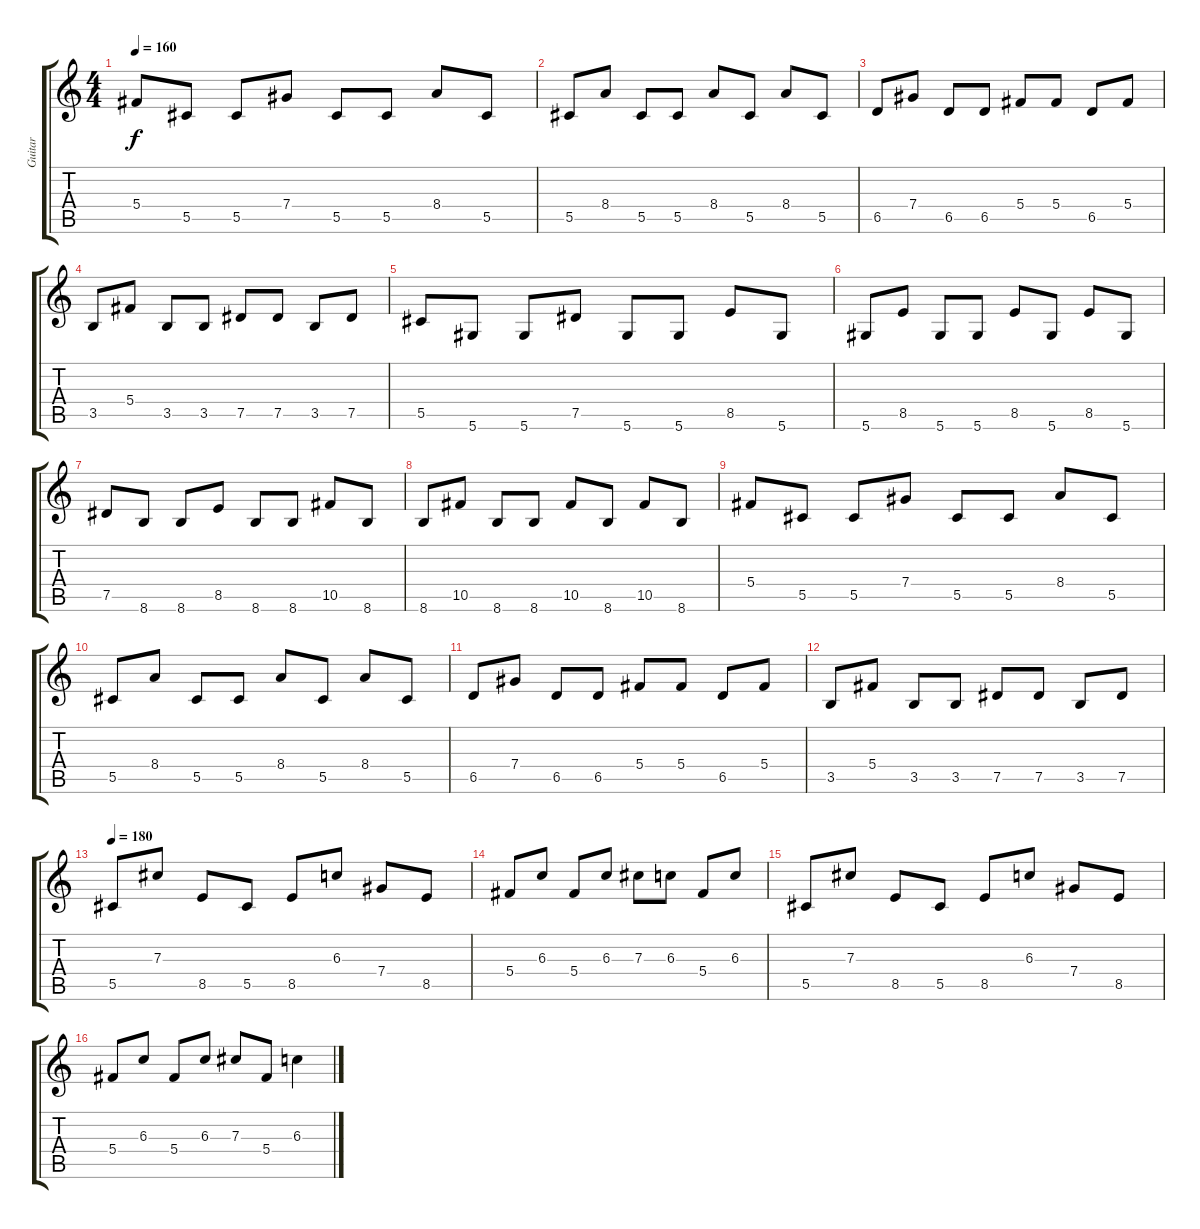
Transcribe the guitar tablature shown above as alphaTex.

\track ("Guitar" "Guitar") {instrument distortionguitar}
\staff {score tabs}
\tuning (Eb4 Bb3 Gb3 Db3 Ab2 Eb2) {hide}
\ts (4 4)
\tempo 160
\clef g2
\ks c
5.4.8{dy f} 5.5.8 5.5.8 7.4.8 5.5.8 5.5.8 8.4.8 5.5.8 |
5.5.8 8.4.8 5.5.8 5.5.8 8.4.8 5.5.8 8.4.8 5.5.8 |
6.5.8 7.4.8 6.5.8 6.5.8 5.4.8 5.4.8 6.5.8 5.4.8 |
3.5.8 5.4.8 3.5.8 3.5.8 7.5.8 7.5.8 3.5.8 7.5.8 |
5.5.8 5.6.8 5.6.8 7.5.8 5.6.8 5.6.8 8.5.8 5.6.8 |
5.6.8 8.5.8 5.6.8 5.6.8 8.5.8 5.6.8 8.5.8 5.6.8 |
7.5.8 8.6.8 8.6.8 8.5.8 8.6.8 8.6.8 10.5.8 8.6.8 |
8.6.8 10.5.8 8.6.8 8.6.8 10.5.8 8.6.8 10.5.8 8.6.8 |
5.4.8 5.5.8 5.5.8 7.4.8 5.5.8 5.5.8 8.4.8 5.5.8 |
5.5.8 8.4.8 5.5.8 5.5.8 8.4.8 5.5.8 8.4.8 5.5.8 |
6.5.8 7.4.8 6.5.8 6.5.8 5.4.8 5.4.8 6.5.8 5.4.8 |
3.5.8 5.4.8 3.5.8 3.5.8 7.5.8 7.5.8 3.5.8 7.5.8 |
\tempo 180
5.5.8 7.3.8 8.5.8 5.5.8 8.5.8 6.3.8 7.4.8 8.5.8 |
5.4.8 6.3.8 5.4.8 6.3.8 7.3.8 6.3.8 5.4.8 6.3.8 |
5.5.8 7.3.8 8.5.8 5.5.8 8.5.8 6.3.8 7.4.8 8.5.8 |
5.4.8 6.3.8 5.4.8 6.3.8 7.3.8 5.4.8 6.3.4
